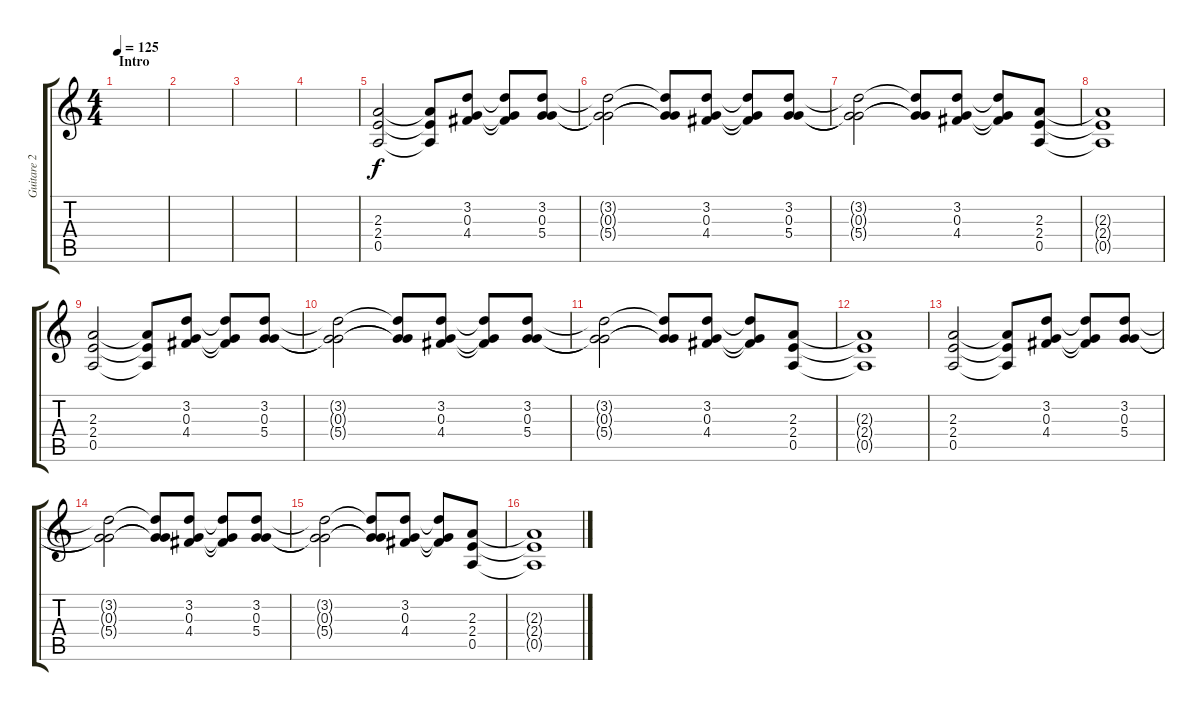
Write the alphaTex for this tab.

\track ("Guitare 2" "Guitare 2") {instrument overdrivenguitar}
\staff {score tabs}
\tuning (E4 B3 G3 D3 A2 E2) {hide}
\ts (4 4)
\section ("" "Intro")
\tempo 125
\clef g2
\ks c
|
|
|
|
(2.3 2.4 0.5).2 (2.3{t} 2.4{t} 0.5{t}).8 (3.2 0.3 4.4).8 (3.2{t} 0.3{t} 4.4{t}).8 (3.2 0.3 5.4).8 |
(3.2{t} 0.3{t} 5.4{t}).2 (3.2{t} 0.3{t} 5.4{t}).8 (3.2 0.3 4.4).8 (3.2{t} 0.3{t} 4.4{t}).8 (3.2 0.3 5.4).8 |
(3.2{t} 0.3{t} 5.4{t}).2 (3.2{t} 0.3{t} 5.4{t}).8 (3.2 0.3 4.4).8 (3.2{t} 0.3{t} 4.4{t}).8 (2.3 2.4 0.5).8 |
(2.3{t} 2.4{t} 0.5{t}).1 |
(2.3 2.4 0.5).2 (2.3{t} 2.4{t} 0.5{t}).8 (3.2 0.3 4.4).8 (3.2{t} 0.3{t} 4.4{t}).8 (3.2 0.3 5.4).8 |
(3.2{t} 0.3{t} 5.4{t}).2 (3.2{t} 0.3{t} 5.4{t}).8 (3.2 0.3 4.4).8 (3.2{t} 0.3{t} 4.4{t}).8 (3.2 0.3 5.4).8 |
(3.2{t} 0.3{t} 5.4{t}).2 (3.2{t} 0.3{t} 5.4{t}).8 (3.2 0.3 4.4).8 (3.2{t} 0.3{t} 4.4{t}).8 (2.3 2.4 0.5).8 |
(2.3{t} 2.4{t} 0.5{t}).1 |
(2.3 2.4 0.5).2 (2.3{t} 2.4{t} 0.5{t}).8 (3.2 0.3 4.4).8 (3.2{t} 0.3{t} 4.4{t}).8 (3.2 0.3 5.4).8 |
(3.2{t} 0.3{t} 5.4{t}).2 (3.2{t} 0.3{t} 5.4{t}).8 (3.2 0.3 4.4).8 (3.2{t} 0.3{t} 4.4{t}).8 (3.2 0.3 5.4).8 |
(3.2{t} 0.3{t} 5.4{t}).2 (3.2{t} 0.3{t} 5.4{t}).8 (3.2 0.3 4.4).8 (3.2{t} 0.3{t} 4.4{t}).8 (2.3 2.4 0.5).8 |
(2.3{t} 2.4{t} 0.5{t}).1
